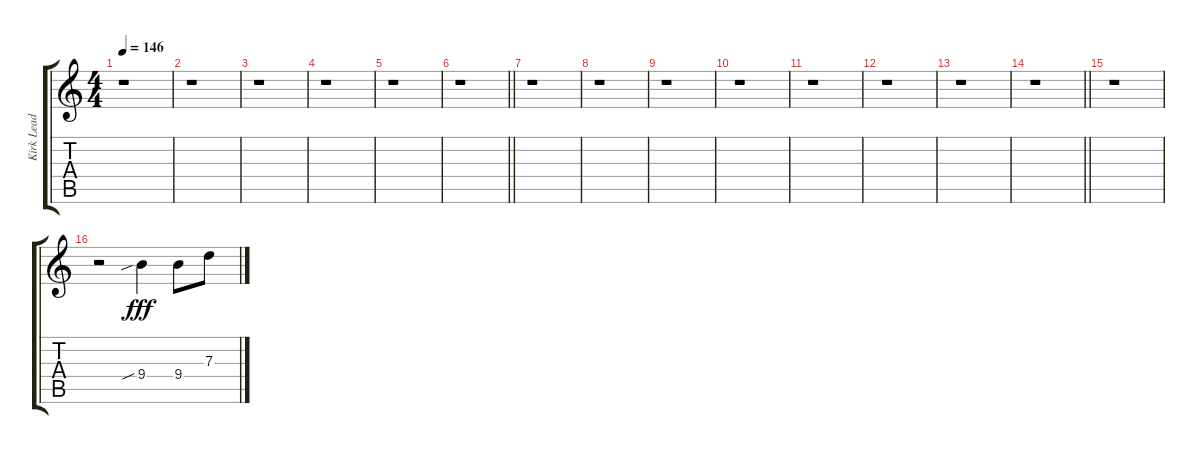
\track ("Kirk Lead w/dist" "Kirk Lead ") {instrument distortionguitar}
\staff {score tabs}
\tuning (E4 B3 G3 D3 A2 E2) {hide}
\ts (4 4)
\tempo 146
\clef g2
\ks c
r.1{dy ff} |
r.1 |
r.1 |
r.1 |
r.1 |
\barLineRight lightlight
r.1 |
r.1 |
r.1 |
r.1 |
r.1 |
r.1 |
r.1 |
r.1 |
\barLineRight lightlight
r.1 |
r.1 |
r.2 9.4{sib}.4{dy fff} 9.4.8 7.3.8
